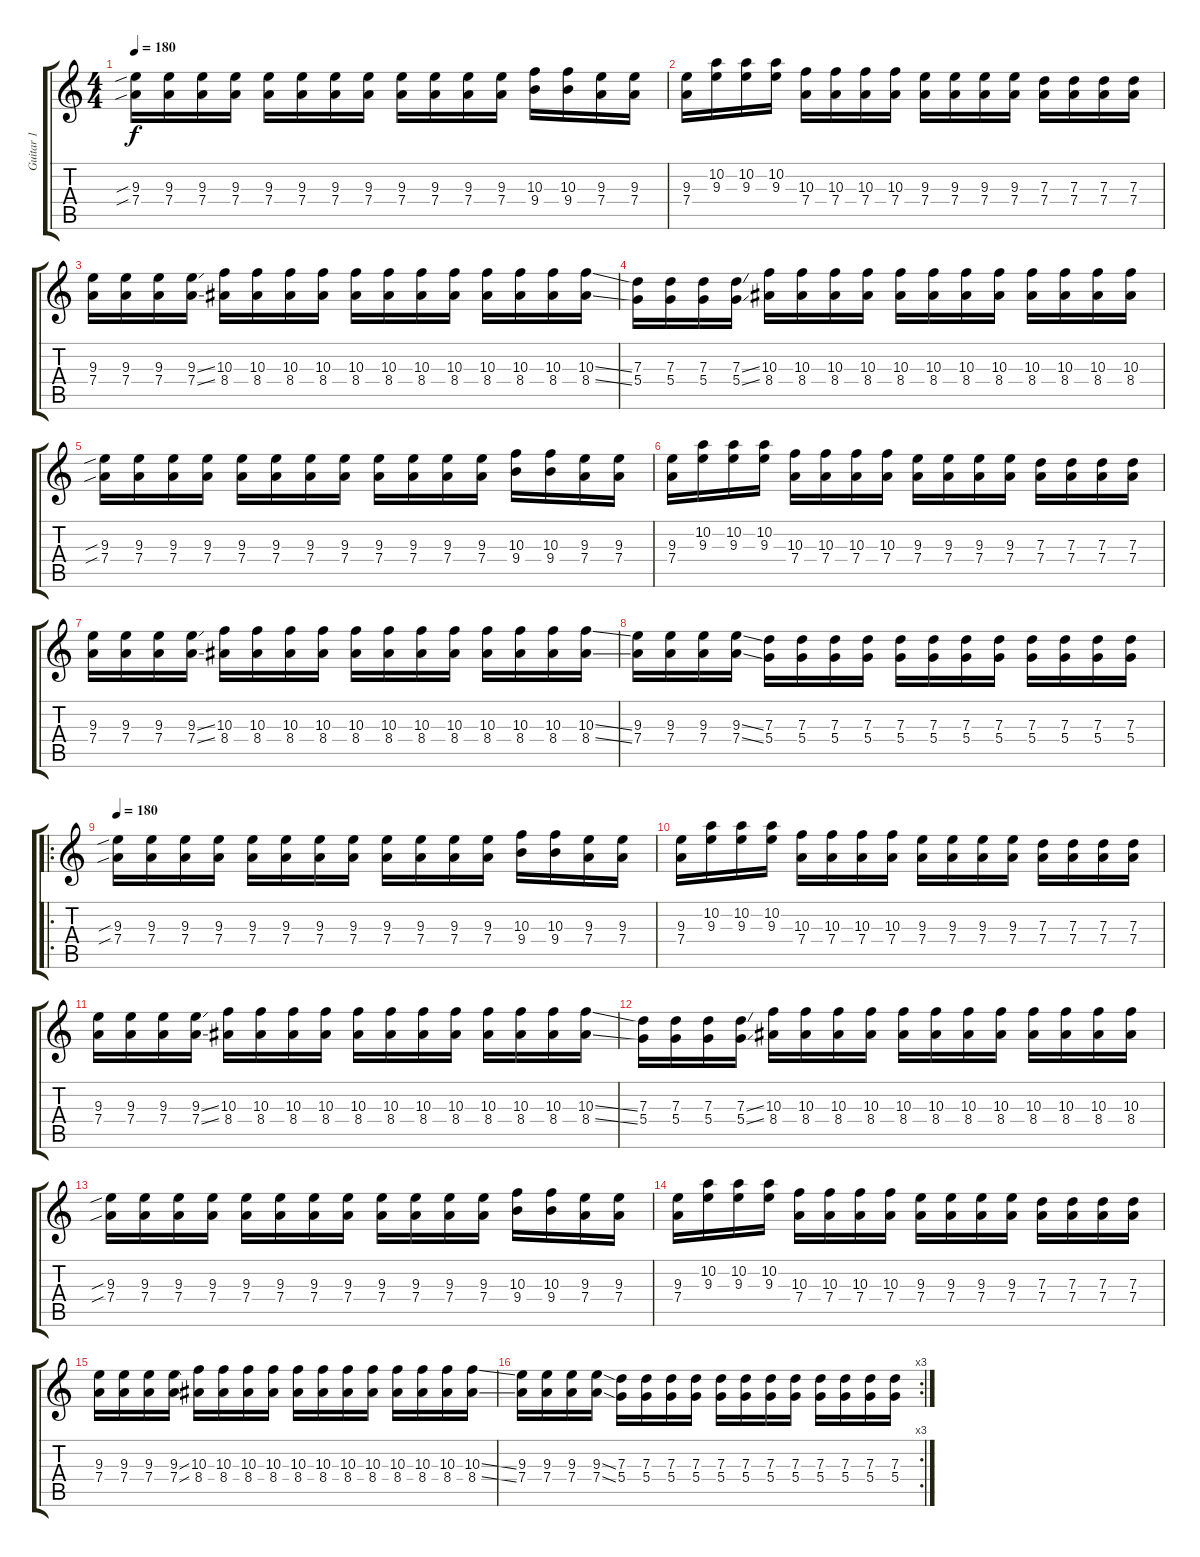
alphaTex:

\track ("Guitar 1" "Guitar 1") {instrument distortionguitar}
\staff {score tabs}
\tuning (E4 B3 G3 D3 A2 E2) {hide}
\ts (4 4)
\tempo 180
\clef g2
\ks c
(9.3{sib} 7.4{sib}).16{dy f} (9.3 7.4).16 (9.3 7.4).16 (9.3 7.4).16 (9.3 7.4).16 (9.3 7.4).16 (9.3 7.4).16 (9.3 7.4).16 (9.3 7.4).16 (9.3 7.4).16 (9.3 7.4).16 (9.3 7.4).16 (10.3 9.4).16 (10.3 9.4).16 (9.3 7.4).16 (9.3 7.4).16 |
(9.3 7.4).16 (10.2 9.3).16 (10.2 9.3).16 (10.2 9.3).16 (10.3 7.4).16 (10.3 7.4).16 (10.3 7.4).16 (10.3 7.4).16 (9.3 7.4).16 (9.3 7.4).16 (9.3 7.4).16 (9.3 7.4).16 (7.3 7.4).16 (7.3 7.4).16 (7.3 7.4).16 (7.3 7.4).16 |
(9.3 7.4).16 (9.3 7.4).16 (9.3 7.4).16 (9.3{ss} 7.4{ss}).16 (10.3 8.4).16 (10.3 8.4).16 (10.3 8.4).16 (10.3 8.4).16 (10.3 8.4).16 (10.3 8.4).16 (10.3 8.4).16 (10.3 8.4).16 (10.3 8.4).16 (10.3 8.4).16 (10.3 8.4).16 (10.3{ss} 8.4{ss}).16 |
(7.3 5.4).16 (7.3 5.4).16 (7.3 5.4).16 (7.3{ss} 5.4{ss}).16 (10.3 8.4).16 (10.3 8.4).16 (10.3 8.4).16 (10.3 8.4).16 (10.3 8.4).16 (10.3 8.4).16 (10.3 8.4).16 (10.3 8.4).16 (10.3 8.4).16 (10.3 8.4).16 (10.3 8.4).16 (10.3 8.4).16 |
(9.3{sib} 7.4{sib}).16 (9.3 7.4).16 (9.3 7.4).16 (9.3 7.4).16 (9.3 7.4).16 (9.3 7.4).16 (9.3 7.4).16 (9.3 7.4).16 (9.3 7.4).16 (9.3 7.4).16 (9.3 7.4).16 (9.3 7.4).16 (10.3 9.4).16 (10.3 9.4).16 (9.3 7.4).16 (9.3 7.4).16 |
(9.3 7.4).16 (10.2 9.3).16 (10.2 9.3).16 (10.2 9.3).16 (10.3 7.4).16 (10.3 7.4).16 (10.3 7.4).16 (10.3 7.4).16 (9.3 7.4).16 (9.3 7.4).16 (9.3 7.4).16 (9.3 7.4).16 (7.3 7.4).16 (7.3 7.4).16 (7.3 7.4).16 (7.3 7.4).16 |
(9.3 7.4).16 (9.3 7.4).16 (9.3 7.4).16 (9.3{ss} 7.4{ss}).16 (10.3 8.4).16 (10.3 8.4).16 (10.3 8.4).16 (10.3 8.4).16 (10.3 8.4).16 (10.3 8.4).16 (10.3 8.4).16 (10.3 8.4).16 (10.3 8.4).16 (10.3 8.4).16 (10.3 8.4).16 (10.3{ss} 8.4{ss}).16 |
(9.3 7.4).16 (9.3 7.4).16 (9.3 7.4).16 (9.3{ss} 7.4{ss}).16 (7.3 5.4).16 (7.3 5.4).16 (7.3 5.4).16 (7.3 5.4).16 (7.3 5.4).16 (7.3 5.4).16 (7.3 5.4).16 (7.3 5.4).16 (7.3 5.4).16 (7.3 5.4).16 (7.3 5.4).16 (7.3 5.4).16 |
\ro
\tempo 180
(9.3{sib} 7.4{sib}).16 (9.3 7.4).16 (9.3 7.4).16 (9.3 7.4).16 (9.3 7.4).16 (9.3 7.4).16 (9.3 7.4).16 (9.3 7.4).16 (9.3 7.4).16 (9.3 7.4).16 (9.3 7.4).16 (9.3 7.4).16 (10.3 9.4).16 (10.3 9.4).16 (9.3 7.4).16 (9.3 7.4).16 |
(9.3 7.4).16 (10.2 9.3).16 (10.2 9.3).16 (10.2 9.3).16 (10.3 7.4).16 (10.3 7.4).16 (10.3 7.4).16 (10.3 7.4).16 (9.3 7.4).16 (9.3 7.4).16 (9.3 7.4).16 (9.3 7.4).16 (7.3 7.4).16 (7.3 7.4).16 (7.3 7.4).16 (7.3 7.4).16 |
(9.3 7.4).16 (9.3 7.4).16 (9.3 7.4).16 (9.3{ss} 7.4{ss}).16 (10.3 8.4).16 (10.3 8.4).16 (10.3 8.4).16 (10.3 8.4).16 (10.3 8.4).16 (10.3 8.4).16 (10.3 8.4).16 (10.3 8.4).16 (10.3 8.4).16 (10.3 8.4).16 (10.3 8.4).16 (10.3{ss} 8.4{ss}).16 |
(7.3 5.4).16 (7.3 5.4).16 (7.3 5.4).16 (7.3{ss} 5.4{ss}).16 (10.3 8.4).16 (10.3 8.4).16 (10.3 8.4).16 (10.3 8.4).16 (10.3 8.4).16 (10.3 8.4).16 (10.3 8.4).16 (10.3 8.4).16 (10.3 8.4).16 (10.3 8.4).16 (10.3 8.4).16 (10.3 8.4).16 |
(9.3{sib} 7.4{sib}).16 (9.3 7.4).16 (9.3 7.4).16 (9.3 7.4).16 (9.3 7.4).16 (9.3 7.4).16 (9.3 7.4).16 (9.3 7.4).16 (9.3 7.4).16 (9.3 7.4).16 (9.3 7.4).16 (9.3 7.4).16 (10.3 9.4).16 (10.3 9.4).16 (9.3 7.4).16 (9.3 7.4).16 |
(9.3 7.4).16 (10.2 9.3).16 (10.2 9.3).16 (10.2 9.3).16 (10.3 7.4).16 (10.3 7.4).16 (10.3 7.4).16 (10.3 7.4).16 (9.3 7.4).16 (9.3 7.4).16 (9.3 7.4).16 (9.3 7.4).16 (7.3 7.4).16 (7.3 7.4).16 (7.3 7.4).16 (7.3 7.4).16 |
(9.3 7.4).16 (9.3 7.4).16 (9.3 7.4).16 (9.3{ss} 7.4{ss}).16 (10.3 8.4).16 (10.3 8.4).16 (10.3 8.4).16 (10.3 8.4).16 (10.3 8.4).16 (10.3 8.4).16 (10.3 8.4).16 (10.3 8.4).16 (10.3 8.4).16 (10.3 8.4).16 (10.3 8.4).16 (10.3{ss} 8.4{ss}).16 |
\rc 3
(9.3 7.4).16 (9.3 7.4).16 (9.3 7.4).16 (9.3{ss} 7.4{ss}).16 (7.3 5.4).16 (7.3 5.4).16 (7.3 5.4).16 (7.3 5.4).16 (7.3 5.4).16 (7.3 5.4).16 (7.3 5.4).16 (7.3 5.4).16 (7.3 5.4).16 (7.3 5.4).16 (7.3 5.4).16 (7.3 5.4).16
